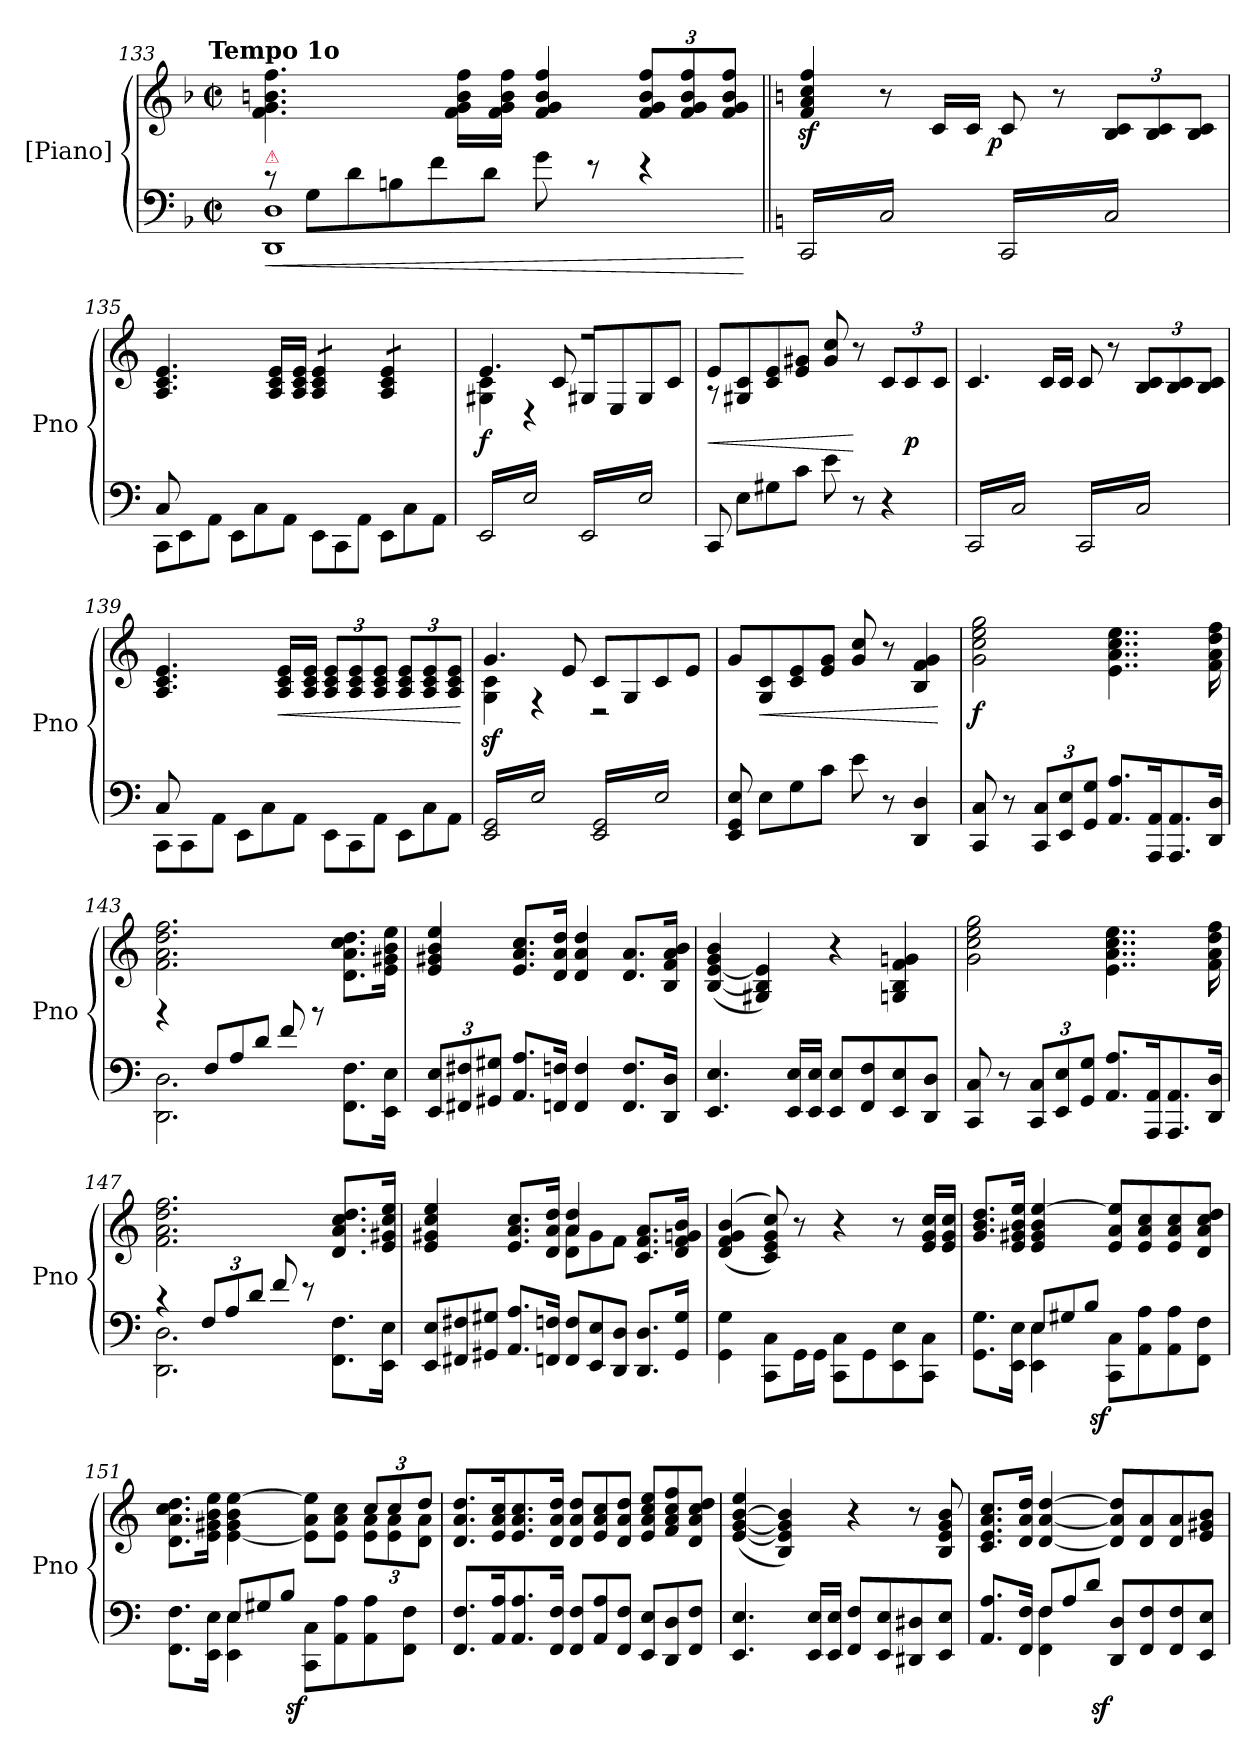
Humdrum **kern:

**kern	**dynam	**kern	**dynam
*part2	*part2	*part1	*part1
*staff2	*staff2	*staff1	*staff1
*I"[Piano]	*	*I"[Piano]	*
*I'Pno	*	*I'Pno	*
*clefF4	*	*clefG2	*
*k[b-]	*	*k[b-]	*
!!LO:TX:omd:t=Tempo 1o
*M2/2	*	*M2/2	*
*met(c|)	*	*met(c|)	*
*Xtuplet	*	*	*
=133	=133	=133	=133
*^	*	*	*
!LO:TX:a:color=crimson:t=⚠	!	!	!	!
!	!	!LO:HP:b	!	!
12r	1DD 1D	<	4.f\ 4.g\ 4.bn\ 4.ff\	.
12G\L	.	.	.	.
12d\	.	.	.	.
12Bn\	.	.	.	.
12f\	.	.	.	.
.	.	.	16f\ 16g\ 16b\ 16ff\LL	.
12d\J	.	.	.	.
.	.	.	16f\ 16g\ 16b\ 16ff\JJ	.
8gi\	.	.	4f/ 4g/ 4b/ 4ff/	.
8r	.	.	.	.
4r	.	.	12f/ 12g/ 12b/ 12ff/L	.
.	.	.	12f/ 12g/ 12b/ 12ff/	.
.	.	.	12f/ 12g/ 12b/ 12ff/J	.
*v	*v	*	*	*
.	[	.	.
=134||	=134||	=134||	=134||
*k[]	*	*k[]	*
*tremolo	*	*	*
16CC/LL	.	4fz/ 4az/ 4ccz/ 4ffz/	.
16C/	.	.	.
16CC/	.	.	.
16C/	.	.	.
16CC/	.	8r	.
16C/	.	.	.
16CC/	.	16c/LL	.
16C/JJ	.	16c/JJ	.
!	!	!	!LO:DY:rj
16CC/LL	.	8c/	p
16C/	.	.	.
16CC/	.	8r	.
16C/	.	.	.
16CC/	.	12B/ 12c/L	.
16C/	.	.	.
.	.	12B/ 12c/	.
16CC/	.	.	.
.	.	12B/ 12c/J	.
16C/JJ	.	.	.
*Xtremolo	*	*	*
=135	=135	=135	=135
*^	*	*	*
8C/	12CC\L	.	4.A/ 4.c/ 4.e/	.
.	.	.	.	.
.	12EE\	.	.	.
2.ryy	.	.	.	.
.	12AA\J	.	.	.
.	.	.	.	.
.	12EE\L	.	.	.
.	12C\	.	.	.
.	.	.	16A/ 16c/ 16e/LL	.
.	12AA\J	.	.	.
.	.	.	16A/ 16c/ 16e/JJ	.
*	*	*	*tremolo	*
.	12EE\L	.	8A/ 8c/ 8e/L	.
.	12CC\	.	.	.
.	.	.	8A/ 8c/ 8e/J	.
.	12AA\J	.	.	.
.	12EE\L	.	8A/ 8c/ 8e/L	.
.	12C\	.	.	.
8ryy	.	.	8A/ 8c/ 8e/J	.
*	*	*	*Xtremolo	*
.	12AA\J	.	.	.
*v	*v	*	*	*
=136	=136	=136	=136
*	*	*^	*
*tremolo	*	*	*	*
16EE/LL	.	4.e/	4G#X\ 4c\	f
16E/	.	.	.	.
16EE/	.	.	.	.
16E/	.	.	.	.
16EE/	.	.	4r	.
16E/	.	.	.	.
16EE/	.	8c/	.	.
16E/JJ	.	.	.	.
16EE/LL	.	8G#X/L	2rdd	.
16E/	.	.	.	.
16EE/	.	8E/	.	.
16E/	.	.	.	.
16EE/	.	8G#/	.	.
16E/	.	.	.	.
16EE/	.	8c/J	.	.
16E/JJ	.	.	.	.
*Xtremolo	*	*	*	*
=137	=137	=137	=137	=137
!	!	!	!	!LO:HP:b
8CC/	.	8e/L	8r	<
.	.	.	.	.
8E\L	.	8G#X/ 8c/	2.ryy	.
.	.	.	.	.
8G#X\	.	8c/ 8e/	.	.
8c\J	.	8e/ 8g#X/J	.	.
8e\	.	8g#/ 8cc/	.	.
8r	.	8r	.	[
4r	.	12c/L	.	.
.	.	12c/	.	p
.	.	.	8ryy	.
.	.	12c/J	.	.
*	*	*v	*v	*
=138	=138	=138	=138
*tremolo	*	*	*
16CC/LL	.	4.c/	.
16C/	.	.	.
16CC/	.	.	.
16C/	.	.	.
16CC/	.	.	.
16C/	.	.	.
16CC/	.	16c/LL	.
16C/JJ	.	16c/JJ	.
16CC/LL	.	8c/	.
16C/	.	.	.
16CC/	.	8r	.
16C/	.	.	.
16CC/	.	12B/ 12c/L	.
16C/	.	.	.
.	.	12B/ 12c/	.
16CC/	.	.	.
.	.	12B/ 12c/J	.
16C/JJ	.	.	.
*Xtremolo	*	*	*
=139	=139	=139	=139
*^	*	*	*
8C/	12CC\L	.	4.A/ 4.c/ 4.e/	.
.	.	.	.	.
.	12CC\	.	.	.
4.ryy	.	.	.	.
.	12AA\J	.	.	.
.	.	.	.	.
.	12EE\L	.	.	.
.	12C\	.	.	.
!	!	!	!	!LO:HP:b
.	.	.	16A/ 16c/ 16e/LL	<
.	12AA\J	.	.	.
.	.	.	16A/ 16c/ 16e/JJ	.
2ryy	12EE\L	.	12A/ 12c/ 12e/L	.
.	12CC\	.	12A/ 12c/ 12e/	.
.	12AA\J	.	12A/ 12c/ 12e/J	.
.	12EE\L	.	12A/ 12c/ 12e/L	.
.	12C\	.	12A/ 12c/ 12e/	.
.	12AA\J	.	12A/ 12c/ 12e/J	.
*v	*v	*	*	*
.	.	.	[
=140	=140	=140	=140
*	*	*^	*
*tremolo	*	*	*	*
16EE/ 16GG/LL	.	4.g/	4Gz\ 4cz\	.
16E/	.	.	.	.
16EE/ 16GG/	.	.	.	.
16E/	.	.	.	.
16EE/ 16GG/	.	.	4r	.
16E/	.	.	.	.
16EE/ 16GG/	.	8e/	.	.
16E/JJ	.	.	.	.
16EE/ 16GG/LL	.	8c/L	2r	.
16E/	.	.	.	.
16EE/ 16GG/	.	8G/	.	.
16E/	.	.	.	.
16EE/ 16GG/	.	8c/	.	.
16E/	.	.	.	.
16EE/ 16GG/	.	8e/J	.	.
16E/JJ	.	.	.	.
*Xtremolo	*	*	*	*
*	*	*v	*v	*
=141	=141	=141	=141
8EE/ 8GG/ 8E/	.	8g/L	.
.	.	.	.
!	!	!	!LO:HP:b
8E\L	.	8G/ 8c/	<
.	.	.	.
8G\	.	8c/ 8e/	.
8c\J	.	8e/ 8g/J	.
8e\	.	8g/ 8cc/	.
8r	.	8r	.
4DD/ 4D/	.	4B/ 4f/ 4g/	.
.	.	.	[
=142	=142	=142	=142
8CC/ 8C/	.	2g\ 2cc\ 2ee\ 2gg\	f
8r	.	.	.
*tuplet	*	*	*
12CC/ 12C/L	.	.	.
12EE/ 12E/	.	.	.
12GG/ 12G/J	.	.	.
8.AA/ 8.A/L	.	4..e\ 4..a\ 4..cc\ 4..ee\	.
16AAA/ 16AA/K	.	.	.
8.AAA/ 8.AA/	.	.	.
16DD/ 16D/Jk	.	16f\ 16a\ 16dd\ 16ff\	.
=143	=143	=143	=143
*^	*	*	*
2.DD\ 2.D\	4rb	.	2.f\ 2.a\ 2.dd\ 2.ff\	.
*	*Xtuplet	*	*	*
.	12F/L	.	.	.
.	12A/	.	.	.
.	12d/J	.	.	.
.	8f/	.	.	.
.	8rb	.	.	.
8.FF\ 8.F\L	4ryy	.	8.d\ 8.a\ 8.cc\ 8.dd\L	.
16EE\ 16E\Jk	.	.	16e\ 16g#X\ 16b\ 16ee\Jk	.
*v	*v	*	*	*
=144	=144	=144	=144
*tuplet	*	*	*
12EE/ 12E/L	.	4e/ 4g#X/ 4b/ 4ee/	.
12FF#X/ 12F#X/	.	.	.
12GG#X/ 12G#X/J	.	.	.
8.AA/ 8.A/L	.	8.e/ 8.a/ 8.cc/L	.
16FFn/ 16Fn/Jk	.	16d/ 16a/ 16dd/Jk	.
4FF/ 4F/	.	4d/ 4a/ 4dd/	.
8.FF/ 8.F/L	.	8.d/ 8.a/L	.
16DD/ 16D/Jk	.	16B/ 16f/ 16a/ 16b/Jk	.
=145	=145	=145	=145
4.EE/ 4.E/	.	(>[4B/ [4e/ 4g/ 4b/	.
.	.	4G#X/ 4B]/ 4e]/)	.
16EE/ 16E/LL	.	.	.
16EE/ 16E/JJ	.	.	.
8EE/ 8E/L	.	4r	.
8FF/ 8F/	.	.	.
8EE/ 8E/	.	4Gni/ 4B/ 4f/ 4gn/	.
8DD/ 8D/J	.	.	.
=146	=146	=146	=146
8CC/ 8C/	.	2g\ 2cc\ 2ee\ 2gg\	.
8r	.	.	.
12CC/ 12C/L	.	.	.
12EE/ 12E/	.	.	.
12GG/ 12G/J	.	.	.
8.AA/ 8.A/L	.	4..e\ 4..a\ 4..cc\ 4..ee\	.
16AAA/ 16AA/K	.	.	.
8.AAA/ 8.AA/	.	.	.
16DD/ 16D/Jk	.	16f\ 16a\ 16dd\ 16ff\	.
=147	=147	=147	=147
*^	*	*	*
4r	2.DD\ 2.D\	.	2.f\ 2.a\ 2.dd\ 2.ff\	.
12F/L	.	.	.	.
12A/	.	.	.	.
12d/J	.	.	.	.
8f/	.	.	.	.
8r	.	.	.	.
4ryy	8.FF\ 8.F\L	.	8.d/ 8.a/ 8.cc/ 8.dd/L	.
.	16EE\ 16E\Jk	.	16e/ 16g#X/ 16cc/ 16ee/Jk	.
*v	*v	*	*	*
=148	=148	=148	=148
*Xtuplet	*	*	*
*	*	*^	*
12EE/ 12E/L	.	4e/ 4g#X/ 4cc/ 4ee/	2ryy	.
12FF#X/ 12F#X/	.	.	.	.
12GG#X/ 12G#X/J	.	.	.	.
8.AA/ 8.A/L	.	8.e/ 8.a/ 8.cc/L	.	.
16FFn/ 16Fn/Jk	.	16d/ 16a/ 16dd/Jk	.	.
*	*	*	*Xtuplet	*
12FF/ 12F/L	.	4a/ 4dd/	12d\ 12a\L	.
12EE/ 12E/	.	.	12g#\	.
12DD/ 12D/J	.	.	12f\J	.
8.DD/ 8.D/L	.	8.c/ 8.f/ 8.a/L	4ryy	.
16GG#/ 16G#/Jk	.	16d/ 16f/ 16gn/ 16b/Jk	.	.
*	*	*v	*v	*
=149	=149	=149	=149
4GG\ 4G\	.	(>(<4d/ 4f/ 4g/ 4b/	.
8CC\ 8C\L	.	8c/ 8e/ 8g/ 8cc/))	.
16GG\L	.	8r	.
16GG\JJ	.	.	.
8CC\ 8C\L	.	4r	.
8GG\	.	.	.
8EE\ 8E\	.	8r	.
8CC\ 8C\J	.	16e/ 16g/ 16cc/LL	.
.	.	16e/ 16g/ 16cc/JJ	.
=150	=150	=150	=150
*^	*	*	*
8.GG\ 8.G\L	4ryy	.	8.g/ 8.b/ 8.dd/L	.
16EE\ 16E\Jk	.	.	16e/ 16g#X/ 16b/ 16ee/Jk	.
12E/L	4EE\ 4E\	.	4e/ 4g#/ 4b/ [4ee/	.
12G#X/	.	.	.	.
12B/J	.	.	.	.
!	!	!LO:DY:rj	!	!
8CC\ 8C\L	2ryy	sf	8e/ 8a/ 8ee]/L	.
8AA\ 8A\	.	.	8e/ 8a/ 8cc/	.
8AA\ 8A\	.	.	8e/ 8a/ 8cc/	.
8FF\ 8F\J	.	.	8d/ 8a/ 8cc/ 8dd/J	.
=151	=151	=151	=151	=151
*	*	*	*^	*
8.FF\ 8.F\L	4ryy	.	8.d\ 8.a\ 8.cc\ 8.dd\L	2.ryy	.
16EE\ 16E\Jk	.	.	16e\ 16g#X\ 16b\ 16ee\Jk	.	.
12E/L	4EE\ 4E\	.	[4e\ 4g#\ 4b\ [4ee\	.	.
12G#X/	.	.	.	.	.
12B/J	.	.	.	.	.
!	!	!LO:DY:rj	!	!	!
8CC\ 8C\L	2ryy	sf	8e]\ 8a\ 8ee]\L	.	.
8AA\ 8A\	.	.	8e\ 8a\ 8cc\J	.	.
*	*	*	*tuplet	*	*
8AA\ 8A\	.	.	12cc/L	12ei\ 12a\L	.
.	.	.	12cc/	12ei\ 12ai\	.
8FF\ 8F\J	.	.	.	.	.
.	.	.	12dd/J	12d\ 12a\J	.
*v	*v	*	*	*	*
*	*	*v	*v	*
=152	=152	=152	=152
8.FF/ 8.F/L	.	8.d/ 8.a/ 8.dd/L	.
16AA/ 16A/K	.	16e/ 16a/ 16cc/K	.
8.AA/ 8.A/	.	8.e/ 8.a/ 8.cc/	.
16FF/ 16F/Jk	.	16d/ 16a/ 16dd/Jk	.
*	*	*Xtuplet	*
12FF/ 12F/L	.	12d/ 12a/ 12dd/L	.
12AA/ 12A/	.	12e/ 12a/ 12cc/	.
12FF/ 12F/J	.	12d/ 12a/ 12dd/J	.
12EE/ 12E/L	.	12e/ 12a/ 12cc/ 12ee/L	.
12DD/ 12D/	.	12f/ 12a/ 12cc/ 12ff/	.
12FF/ 12F/J	.	12d/ 12a/ 12cc/ 12dd/J	.
=153	=153	=153	=153
4.EE/ 4.E/	.	(>[4e/ [4g/ [4b/ 4ee/	.
.	.	4B/ 4e]/ 4g]/ 4b]/)	.
16EE/ 16E/LL	.	.	.
16EE/ 16E/JJ	.	.	.
8FF/ 8F/L	.	4r	.
8EE/ 8E/	.	.	.
8DD#X/ 8D#X/	.	8r	.
8EE/ 8E/J	.	8B/ 8e/ 8g/ 8b/	.
=154	=154	=154	=154
*^	*	*	*
8.AA/ 8.A/L	4ryy	.	8.c/ 8.e/ 8.a/ 8.cc/L	.
16FF/ 16F/Jk	.	.	16d/ 16a/ 16dd/Jk	.
12F/L	4FF\ 4F\	.	[4d/ [4a/ [4dd/	.
12A/	.	.	.	.
12d/J	.	.	.	.
!	!	!LO:DY:rj	!	!
8DD/ 8D/L	2ryy	sf	8d]/ 8a]/ 8dd]/L	.
8FF/ 8F/	.	.	8d/ 8a/	.
8FF/ 8F/	.	.	8d/ 8a/	.
8EE/ 8E/J	.	.	8e/ 8g#X/ 8b/J	.
*v	*v	*	*	*
=	=	=	=
*-	*-	*-	*-
